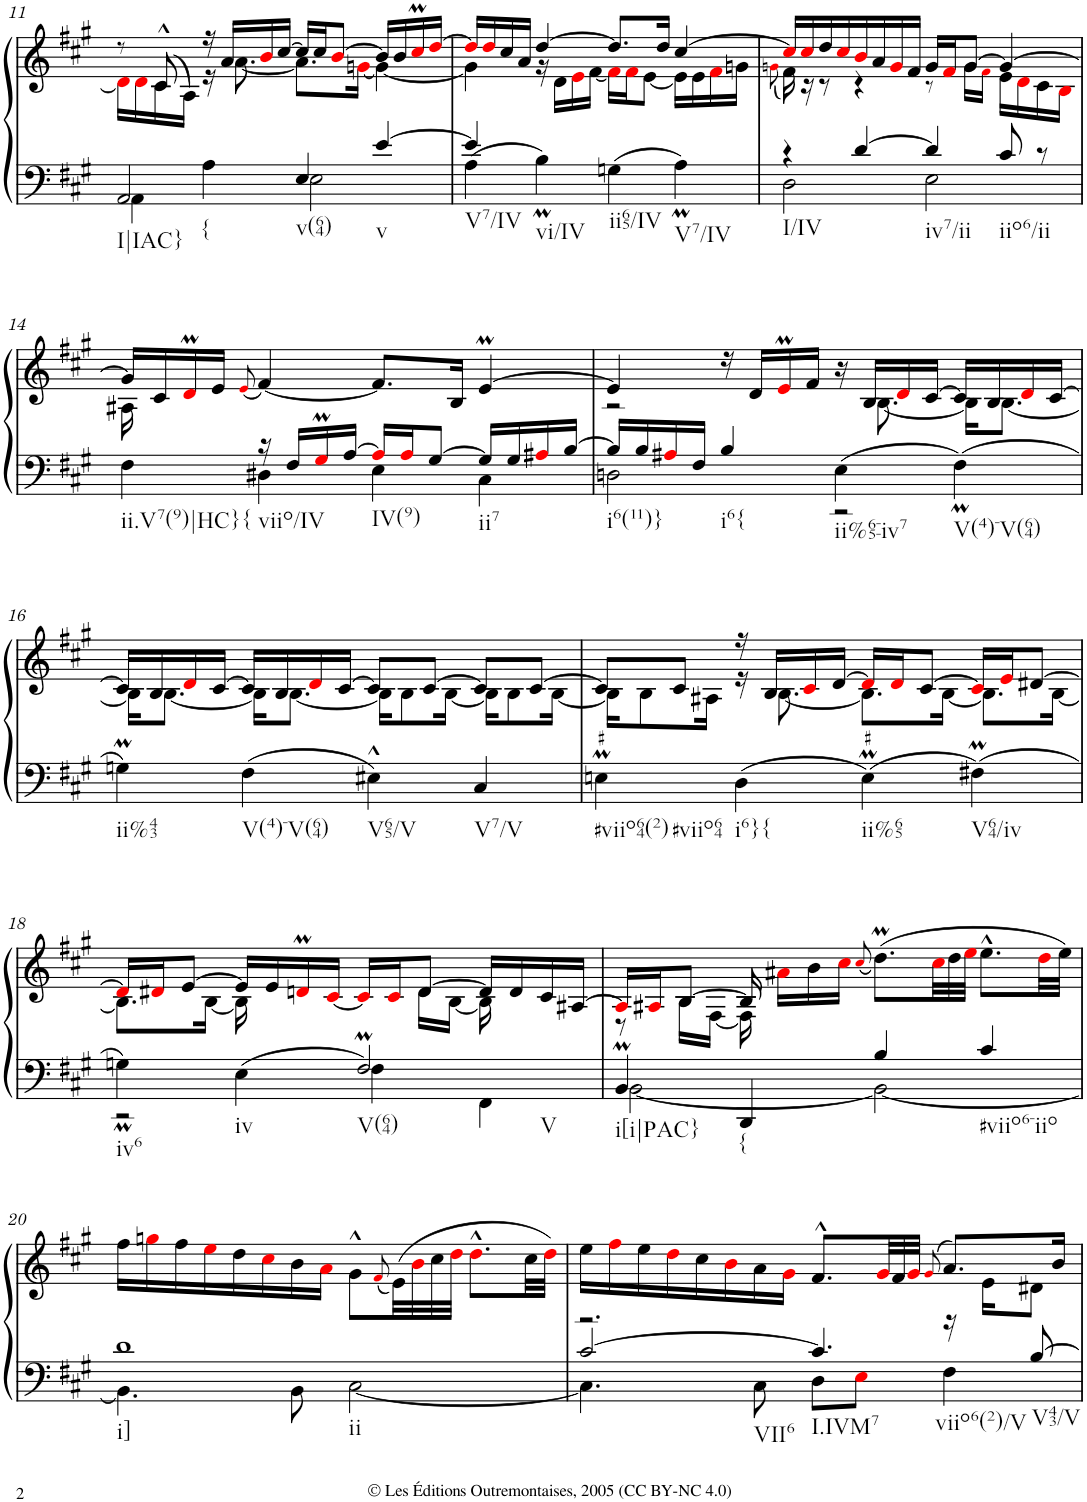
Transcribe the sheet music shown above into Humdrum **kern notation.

**kern	**kern
*part1	*part1
*staff2	*staff1
*I"Clavecin	*
!!LO:PB:g=z
*clefF4	*clefG2
*k[f#c#g#]	*k[f#c#g#]
*A:	*A:
*M4/4	*M4/4
*met(c)	*met(c)
=11	=11
*^	*^
!LO:TX:b:t=I|IAC}	!	!	!
!LO:TX:b:t={	!	!	!
2AA/	4AA\	8r	16di\LL]
.	.	.	16di\
.	.	(>8c#^^/	16c#\
.	.	.	16A\JJ)
.	4A\	16r	16r
.	.	16a/LL	[8.a\
.	.	16bi/	.
.	.	[16cc#/JJ	.
!LO:TX:b:t=v(64)	!	!	!
4E/	2E\	16cc#/LL]	8.a\L]
.	.	16cc#/J	.
.	.	[8bi/J	.
.	.	.	[16gni\Jk
!LO:TX:b:t=v	!	!	!
[4e/	.	16b/LL]	4g\_
.	.	16b/	.
.	.	16cc#mi/	.
.	.	[16ddi/JJ	.
=12	=12	=12	=12
!LO:TX:b:t=V7/IV	!	!	!
4e/]	4A\	16ddi/LL]	4g\]
.	.	16ddi/	.
.	.	16cc#/	.
.	.	16a/JJ	.
!LO:TX:b:t=vi/IV	!	!	!
!LO:TX:b:t=ii65/IV	!	!	!
!LO:TX:b:t=V7/IV	!	!	!
2.ryy	4BM\	[4dd/	16r
.	.	.	16d\LL
.	.	.	16ei\
.	.	.	[16f#\JJ
.	4Gn\	8.dd/L]	16f#i\LL]
.	.	.	16f#i\J
.	.	.	[8e\J
.	.	16dd/Jk	.
.	4AM\	[4cc#/	16e\LL]
.	.	.	16e\
.	.	.	16f#i\
.	.	.	16gn\JJ
=13	=13	=13	=13
.	.	.	(<8qgni\
!LO:TX:b:t=I/IV	!	!	!
4r	2D\	16cc#i/LL]	16f#\)
.	.	16cc#i/	16r
.	.	16dd/	8r
.	.	16cc#i/	.
[4d/	.	16bi/	4r
.	.	16a/	.
.	.	16gi/	.
.	.	16f#/JJ	.
!LO:TX:b:t=iv7/ii	!	!	!
4d/]	2E\	16g/LL	8r
.	.	16f#i/J	.
.	.	[8g/J	16g\LL
.	.	.	16f#!i\JJ
!LO:TX:b:t=iio6/ii	!	!	!
8c#/	.	4g/_	16e\LL
.	.	.	16di\
8r	.	.	16c#\
.	.	.	16Bi\JJ
!!LO:LB:g=z	!!
=14	=14	=14	=14
!LO:TX:b:t=ii.V7(9)|HC}{	!	!	!
4ryy	4F#\	16g/LL]	16A#X\
.	.	16c#/	2...ryy
.	.	16dMi/	.
.	.	16e/JJ	.
.	.	(<8qei/	.
!LO:TX:b:t=viio/IV	!	!	!
16r	4D#X\	[4f#/)	.
16F#/LL	.	.	.
16G#mi/	.	.	.
[16A/JJ	.	.	.
!LO:TX:b:t=IV(9)	!	!	!
16Ai/LL]	4E\	8.f#/L]	.
16Ai/J	.	.	.
[8G#/J	.	.	.
.	.	16B/Jk	.
!LO:TX:b:t=ii7	!	!	!
16G#/LL]	4C#\	[4eM/	.
16G#/	.	.	.
16A#Xi/	.	.	.
[16B/JJ	.	.	.
=15	=15	=15	=15
!LO:TX:b:t=i6(11)}	!	!	!
16B/LL]	2Dn\	4e/]	2r
16B/	.	.	.
16A#Xi/	.	.	.
16F#/JJ	.	.	.
!LO:TX:b:t=i6{	!	!	!
4B/	.	16r	.
.	.	16d/LL	.
.	.	16eMi/	.
.	.	16f#/JJ	.
!LO:TX:b:t=ii%65-iv7	!	!	!
4E\	2r	16r	16ryy
.	.	16B/LL	[8.B\
.	.	16di/	.
.	.	[16c#/JJ	.
!LO:TX:b:t=V(4)-V(64)	!	!	!
4F#M\	.	16c#/LL]	16B\KL]
.	.	16B/	[8.B\J
.	.	16di/	.
.	.	[16c#/JJ	.
*v	*v	*	*
!!LO:LB:g=z	!!
=16	=16	=16
!LO:TX:b:t=ii%43	!	!
4GnM\	16c#/LL]	16B\KL]
.	16B/	[8.B\J
.	16di/	.
.	[16c#/JJ	.
!LO:TX:b:t=V(4)-V(64)	!	!
4F#\	16c#/LL]	16B\KL]
.	16B/	[8.B\J
.	16di/	.
.	[16c#/JJ	.
!LO:TX:b:t=V65/V	!	!
4E#X^^\	8c#/L]	16B\KL]
.	.	8B\
.	[8c#/J	.
.	.	[16B\Jk
!LO:TX:b:t=V7/V	!	!
4C#/	8c#/L]	16B\KL]
.	.	8B\
.	[8c#/J	.
.	.	[16B\Jk
=17	=17	=17
!LO:TX:b:t=#viio64(2)	!	!
!LO:TX:b:t=#viio64	!	!
!LO:MOR:acc=#	!	!
4EnM\	8c#/L]	16B\KL]
.	.	8B\
.	8c#/J	.
.	.	16A#X\Jk
!LO:TX:b:t=i6}{	!	!
4D\	16r	16r
.	16B/LL	[8.B\
.	16c#i/	.
.	[16d/JJ	.
!LO:TX:b:t=ii%65	!	!
!LO:MOR:acc=#	!	!
4EM\	16di/LL]	8.B\L]
.	16di/J	.
.	[8c#/J	.
.	.	[16B\Jk
!LO:TX:b:t=V64/iv	!	!
4F#XM\	16c#i/LL]	8.B\L]
.	16ei/J	.
.	[8d#X/J	.
.	.	[16B\Jk
!!LO:LB:g=z	!!
=18	=18	=18
*^	*	*
!LO:TX:b:t=iv6	!	!	!
4GnM\	2r	16d#i/LL]	8.B\L]
.	.	16d#Xi/J	.
.	.	[8e/J	.
.	.	.	[16B\Jk
!LO:TX:b:t=iv	!	!	!
4E\	.	16e/LL]	16B\]
.	.	16e/	16ryy
*	*	*v	*v
.	.	16dnMi/
.	.	[16c#i/JJ
!LO:TX:b:t=V(64)	!	!
!LO:TX:b:t=V	!	!
2F#M/	4F#\	16c#i/LL]
.	.	16c#i/J
*	*	*^
.	.	[8d/J	16d\LL
.	.	.	[16B\JJ
.	4FF#\	16d/LL]	16B\]
.	.	16d/	8.ryy
.	.	16c#/	.
.	.	[16A#X/JJ	.
=19	=19	=19	=19
!LO:TX:b:t=i[i|PAC}	!	!	!
4BBM/	[2BB\	16A#i/LL]	8r
.	.	16A#Xi/J	.
.	.	[8B/J	16B\LL
.	.	.	[16F#\JJ
!LO:TX:b:t={	!	!	!
4BBB/	.	16B/]	16F#\]
.	.	16a#Xi\LL	2ryy
.	.	16b\	.
.	.	16cc#i\JJ	.
.	.	(<8qcc#i/	.
4B/	2BB\_	(>8.ddM\L)	.
*	*	*Xtuplet	*
.	.	48cc#i\LL	.
.	.	48dd\	.
.	.	48eei\JJJ	.
!LO:TX:b:t=#viio6-iio	!	!	!
4c#/	.	8.ee^^\L	.
.	.	.	8.ryy
.	.	32ddi\LL	.
.	.	32ee\JJJ)	.
*	*	*v	*v
!!LO:LB:g=z
=20	=20	=20
!LO:TX:b:t=i]	!	!
!LO:TX:b:t=ii	!	!
1d	4.BB\]	16ff#\LL
.	.	16ggni\
.	.	16ff#\
.	.	16eei\
.	.	16dd\
.	.	16cc#i\
.	8BB\	16b\
.	.	16ai\JJ
.	[2C#\	8g#^^\L
.	.	(<8qf#i/
.	.	(>32e\LL)
.	.	32bi\
.	.	32cc#\
.	.	32ddi\JJJ
.	.	8.dd^^i\L
.	.	32cc#\LL
.	.	32ddi\JJJ)
=21	=21	=21
*	*	*^
!LO:TX:b:t=VII6	!	!	!
[2c#/	4.C#\]	16ee\LL	2.r
.	.	16ff#i\	.
.	.	16ee\	.
.	.	16ddi\	.
.	.	16cc#\	.
.	.	16bi\	.
.	8C#\	16a\	.
.	.	16g#i\JJ	.
!LO:TX:b:t=I.IVM7	!	!	!
!LO:TX:b:t=viio6(2)/V	!	!	!
4.c#/]	8D\L	8.f#^^/L	.
.	8Ei\J	.	.
.	.	48g#i/LL	.
.	.	48f#/	.
.	.	48g#i/JJJ	.
.	.	(>8qg#i/	.
.	4F#\	8.a/L)	16r
.	.	.	16e\KL
!LO:TX:b:t=V43/V	!	!	!
[8B/	.	.	8d#X\J
.	.	16b/Jk	.
*v	*v	*	*
*	*v	*v
=	=
*-	*-
